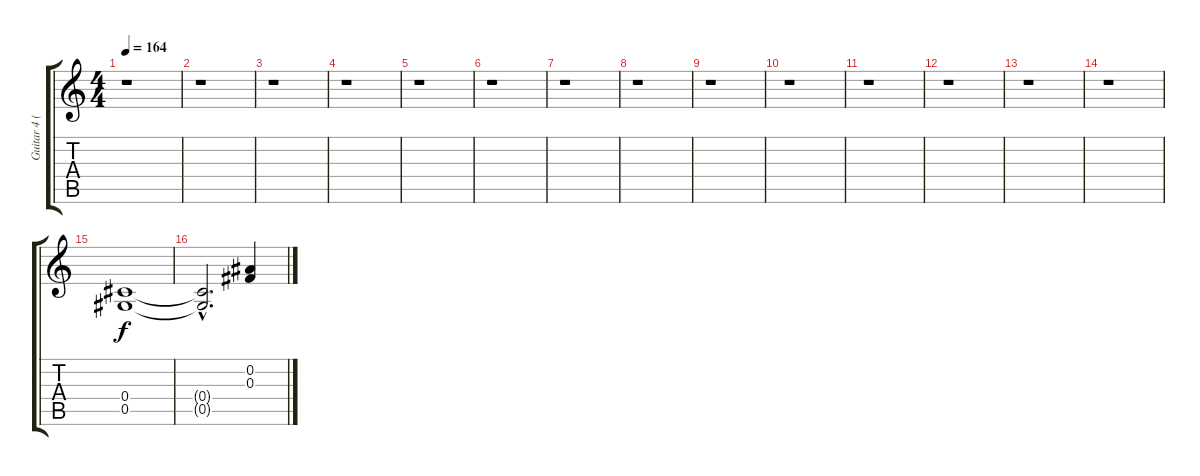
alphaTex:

\track ("Guitar 4 (Solo II)" "Guitar 4 (") {instrument distortionguitar}
\staff {score tabs}
\tuning (Eb4 Bb3 Gb3 Db3 Ab2 Eb2) {hide}
\ts (4 4)
\tempo 164
\clef g2
\ks c
r.1{dy f} |
r.1 |
r.1 |
r.1 |
r.1 |
r.1 |
r.1 |
r.1 |
r.1 |
r.1 |
r.1 |
r.1 |
r.1 |
r.1 |
(0.4 0.5).1 |
(0.4{hac t} 0.5{hac t}).2{d} (0.2 0.3).4
